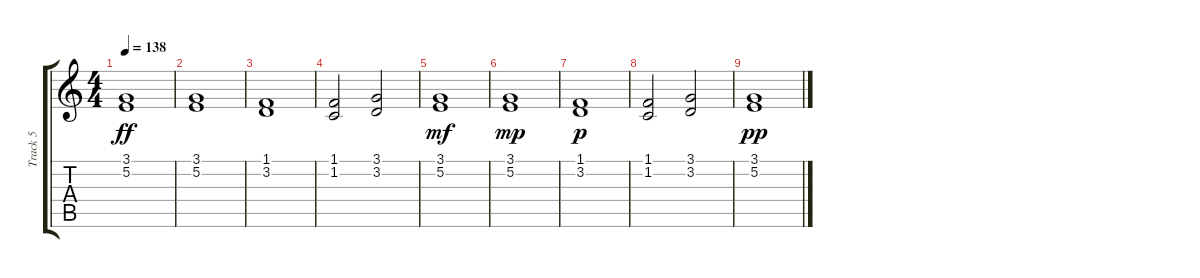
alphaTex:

\track ("Track 5" "Track 5") {instrument stringensemble1}
\staff {score tabs}
\tuning (E4 B3 G3 D3 A2 E2) {hide}
\ts (4 4)
\tempo 138
\clef g2
\ks c
(3.1 5.2).1{dy ff} |
(3.1 5.2).1 |
(1.1 3.2).1 |
(1.1 1.2).2 (3.1 3.2).2 |
(3.1 5.2).1{dy mf} |
(3.1 5.2).1{dy mp} |
(1.1 3.2).1{dy p} |
(1.1 1.2).2 (3.1 3.2).2 |
(3.1 5.2).1{dy pp}
